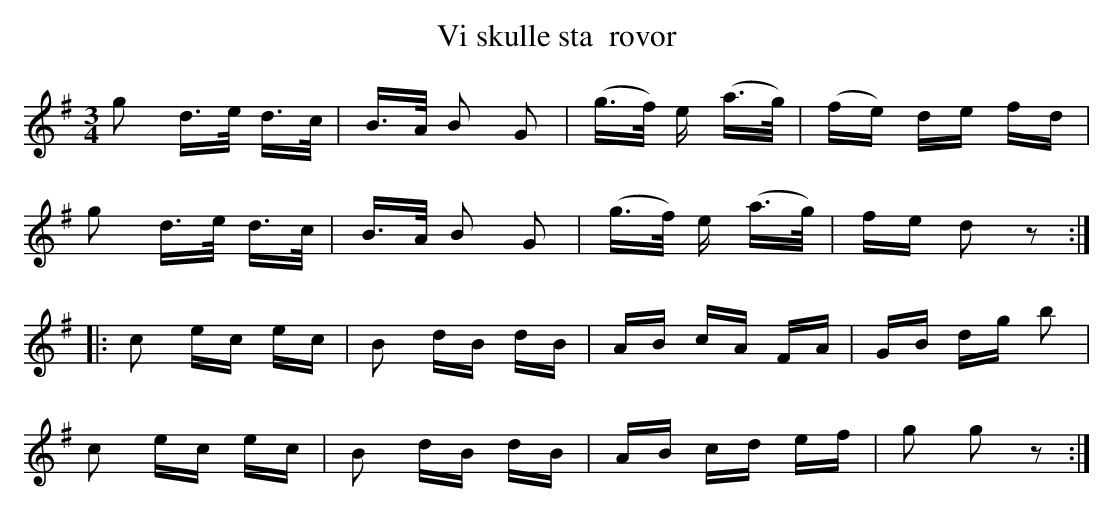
X:1
T:Vi skulle sta  rovor
M:3/4
L:1/16
K:G
g2 d>e d>c | B>A B2 G2 | (g>f) e (a>g) | (fe) de fd |
g2 d>e d>c | B>A B2 G2 | (g>f) e (a>g) | fe d2 z2 ::
c2 ec ec | B2 dB dB | AB cA FA | GB dg b2 |
c2 ec ec | B2 dB dB | AB cd ef | g2 g2 z2 :|
